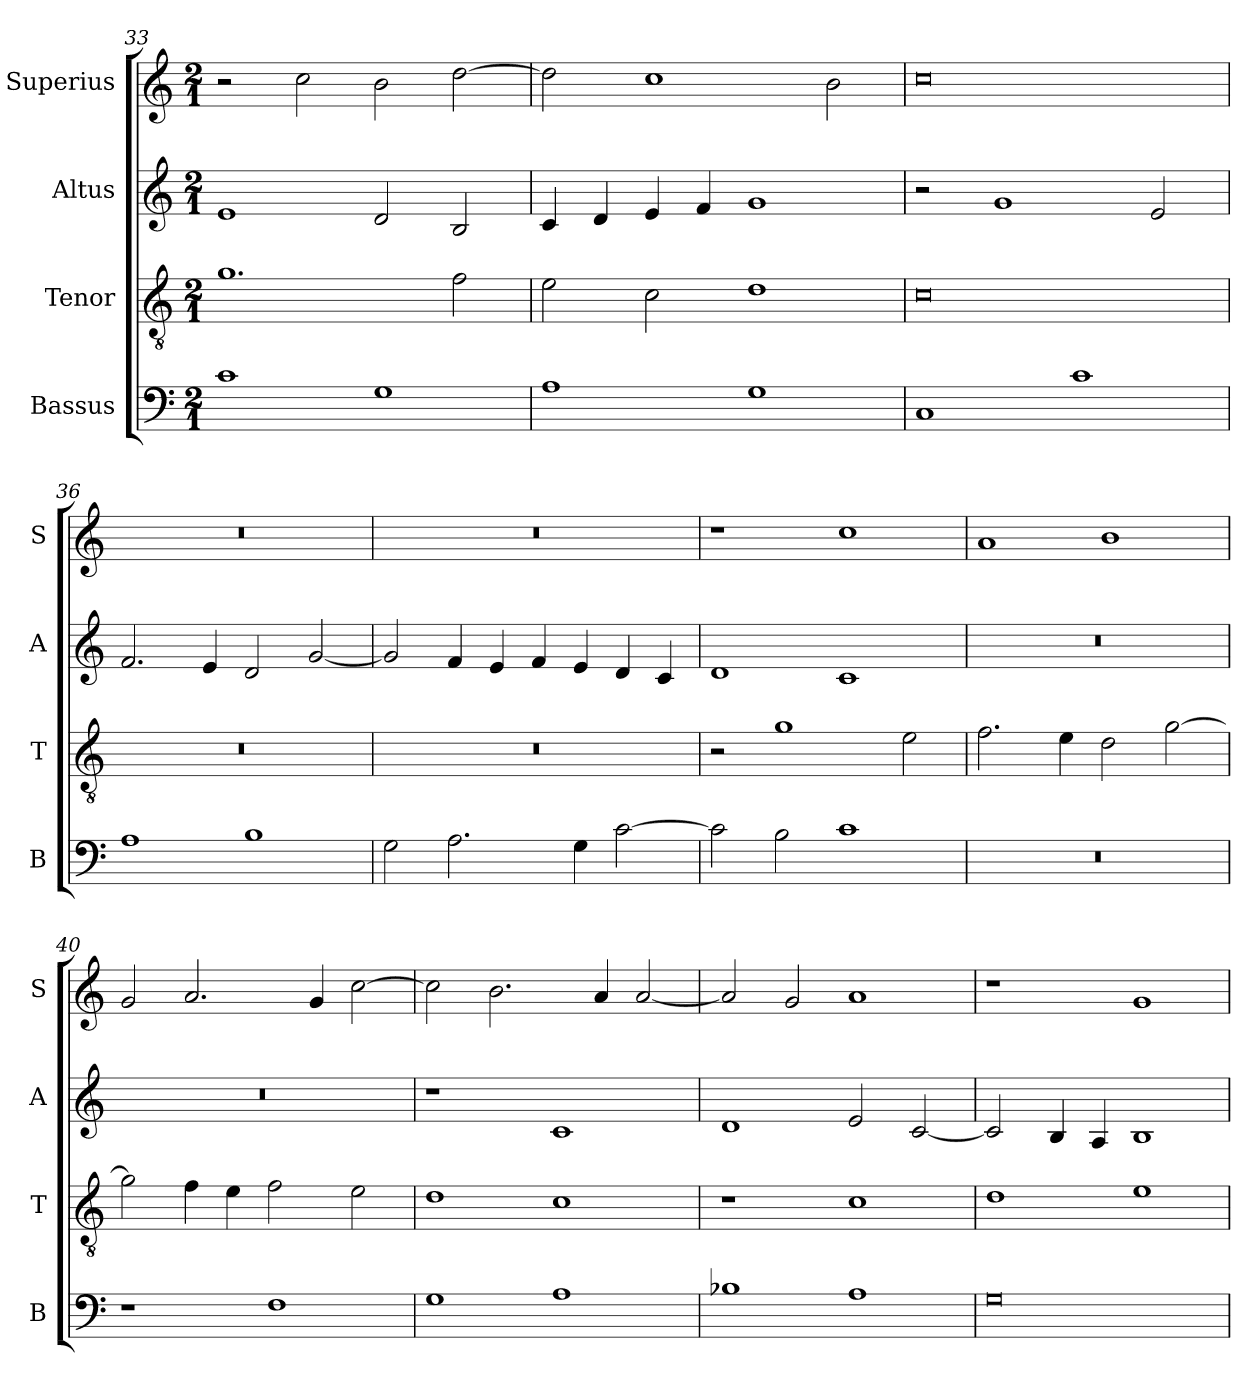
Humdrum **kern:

**kern	**kern	**kern	**kern
*part4	*part3	*part2	*part1
*staff4	*staff3	*staff2	*staff1
*I"Bassus	*I"Tenor	*I"Altus	*I"Superius
*I'B	*I'T	*I'A	*I'S
*clefF4	*clefGv2	*clefG2	*clefG2
*k[]	*k[]	*k[]	*k[]
*C:	*C:	*C:	*C:
*M2/1	*M2/1	*M2/1	*M2/1
=33	=33	=33	=33
1c	1.g	1e	2r
.	.	.	2cc
1G	.	2d	2b
.	2f	2B	[2dd
=34	=34	=34	=34
1A	2e	4c	2dd]
.	.	4d	.
.	2c	4e	1cc
.	.	4f	.
1G	1d	1g	.
.	.	.	2b
=35	=35	=35	=35
1C	0c	2r	0cc
.	.	1g	.
1c	.	.	.
.	.	2e	.
=36	=36	=36	=36
1A	0r	2.f	0r
.	.	4e	.
1B	.	2d	.
.	.	[2g	.
=37	=37	=37	=37
2G	0r	2g]	0r
2.A	.	4f	.
.	.	4e	.
.	.	4f	.
4G	.	4e	.
[2c	.	4d	.
.	.	4c	.
=38	=38	=38	=38
2c]	2r	1d	1r
2B	1g	.	.
1c	.	1c	1cc
.	2e	.	.
=39	=39	=39	=39
0r	2.f	0r	1a
.	4e	.	.
.	2d	.	1b
.	[2g	.	.
=40	=40	=40	=40
1r	2g]	0r	2g
.	4f	.	2.a
.	4e	.	.
1F	2f	.	.
.	.	.	4g
.	2e	.	[2cc
=41	=41	=41	=41
1G	1d	1r	2cc]
.	.	.	2.b
1A	1c	1c	.
.	.	.	4a
.	.	.	[2a
=42	=42	=42	=42
1B-X	1r	1d	2a]
.	.	.	2g
1A	1c	2e	1a
.	.	[2c	.
=43	=43	=43	=43
0G	1d	2c]	1r
.	.	4B	.
.	.	4A	.
.	1e	1B	1g
=	=	=	=
*-	*-	*-	*-
